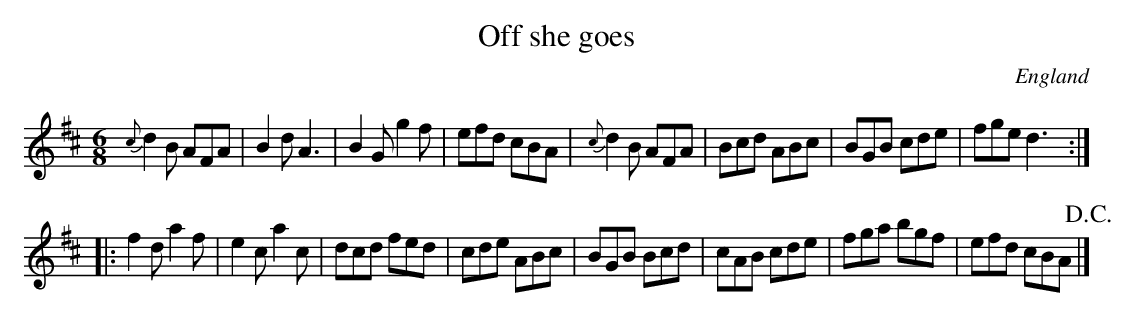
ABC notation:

X:1
T:Off she goes
L:1/8
M:6/8
O:England
K:D
{c}d2B AFA | B2d A3  | B2G g2f | efd cBA | \
{c}d2B AFA | Bcd ABc | BGB cde | fge d3 ::
f2d a2f | e2c a2c | dcd fed | cde ABc | \
BGB Bcd | cAB cde | fga bgf | efd cBA !D.C.!  |]
